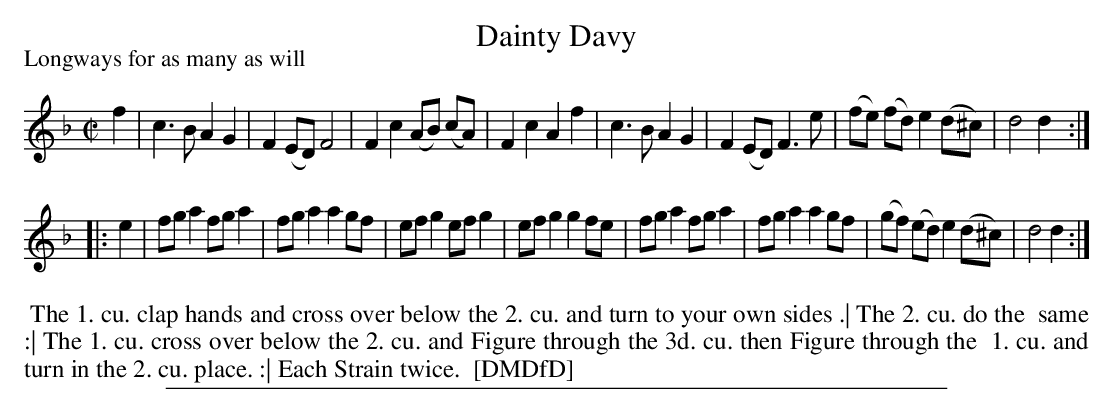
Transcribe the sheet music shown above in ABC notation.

X:1
T: Dainty Davy
P: Longways for as many as will
M: C|
L: 1/8
K: F % and Dm
f2 |\
c3 B A2 G2 | F2 (ED) F4 | F2 c2 (AB) (cA) | F2 c2 A2 f2 |\
c3 B A2 G2 | F2 (ED) F3 e | (fe) (fd) e2 (d^c) | d4 d2 :|
|: e2 |\
fga2 fga2 | fg a2 a2 gf | ef g2 ef g2 | ef g2 g2 fe |\
fg a2 fg a2 | fg a2 a2 gf | (gf) (ed) e2 (d^c) | d4 d2 :|
